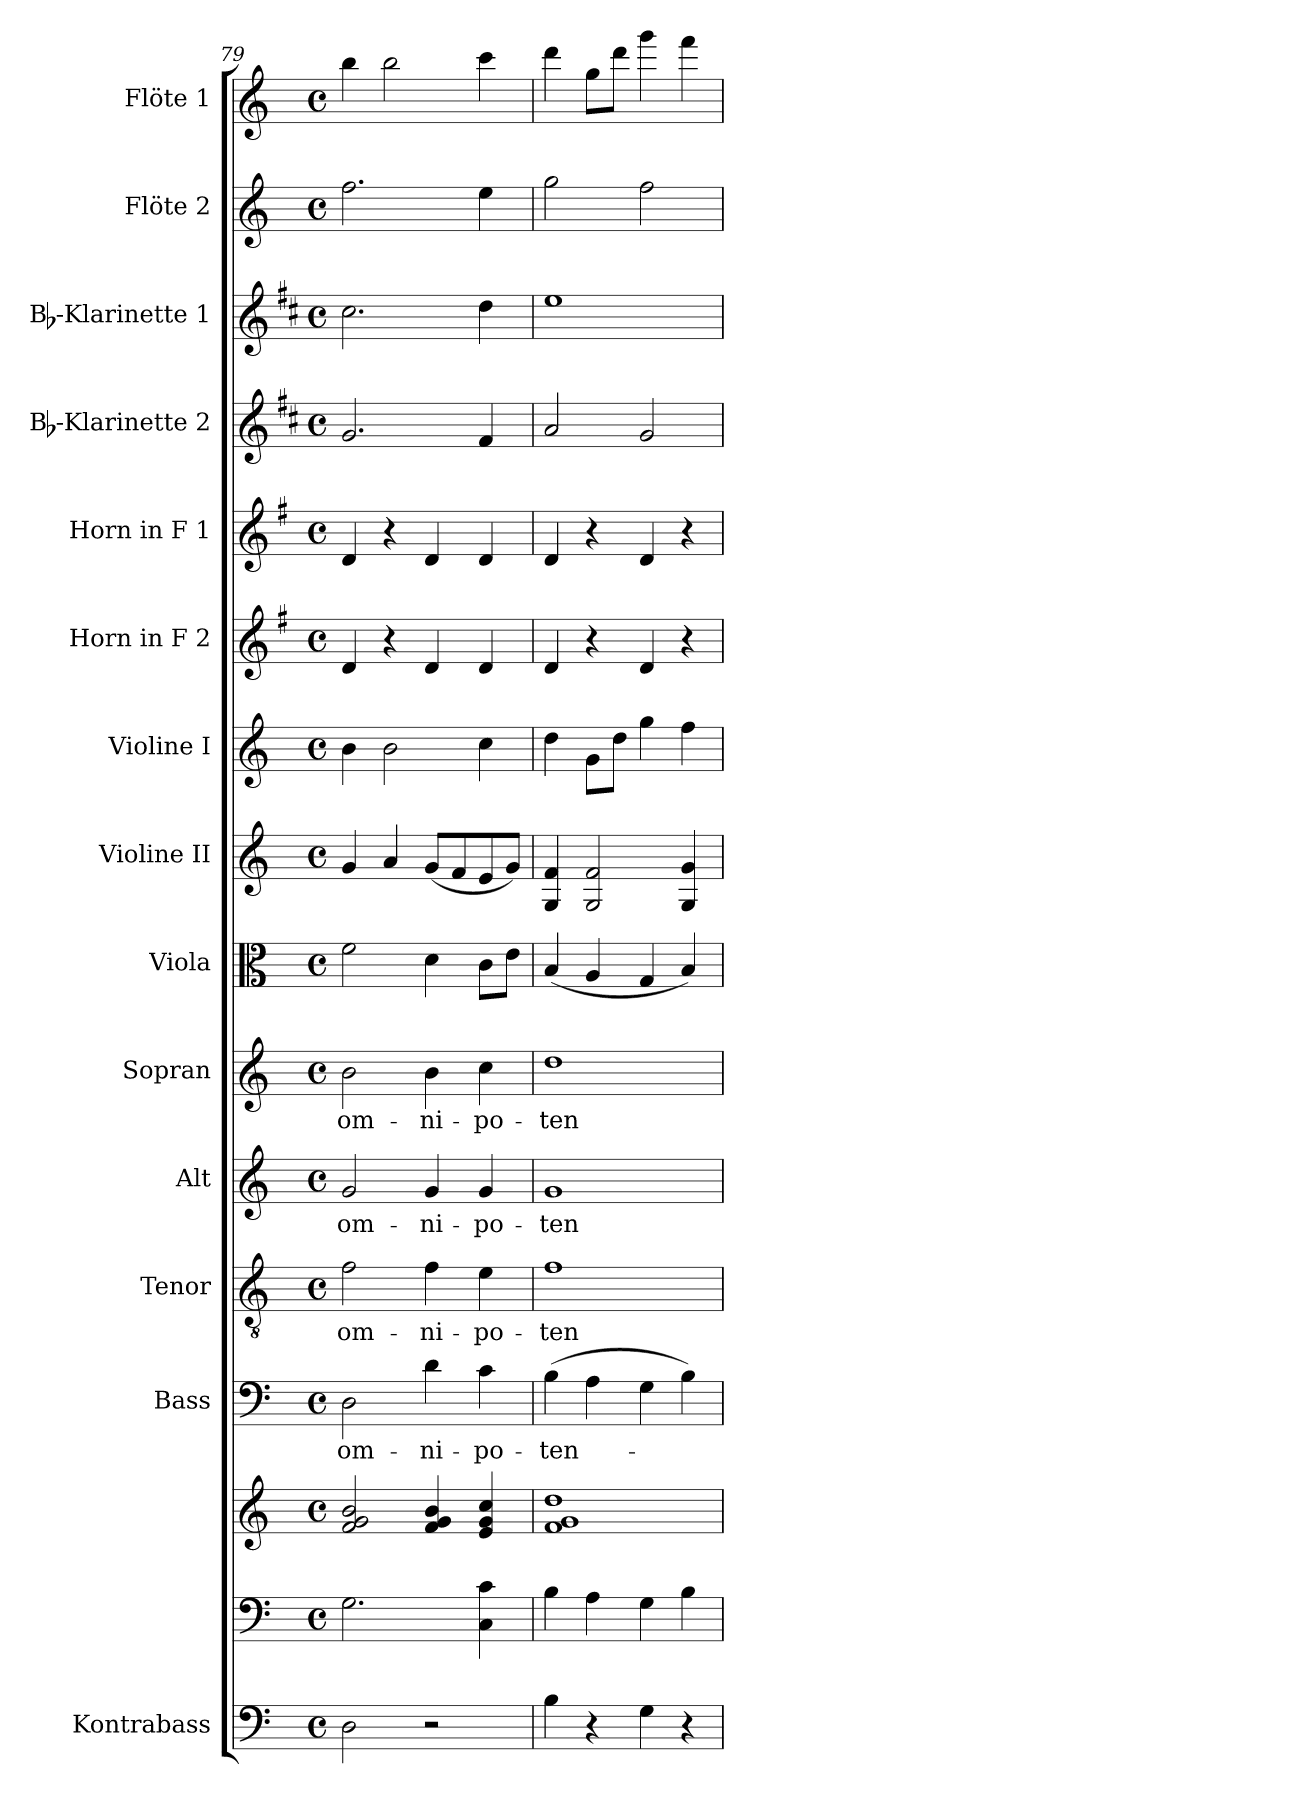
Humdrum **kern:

**kern	**kern	**kern	**kern	**text	**kern	**text	**kern	**text	**kern	**text	**kern	**kern	**kern	**kern	**kern	**kern	**kern	**kern	**kern
*part15	*part14	*part14	*part13	*part13	*part12	*part12	*part11	*part11	*part10	*part10	*part9	*part8	*part7	*part6	*part5	*part4	*part3	*part2	*part1
*staff16	*staff15	*staff14	*staff13	*staff13	*staff12	*staff12	*staff11	*staff11	*staff10	*staff10	*staff9	*staff8	*staff7	*staff6	*staff5	*staff4	*staff3	*staff2	*staff1
*I"Kontrabass	*	*	*I"Bass	*	*I"Tenor	*	*I"Alt	*	*I"Sopran	*	*I"Viola	*I"Violine II	*I"Violine I	*I"Horn in F 2	*I"Horn in F 1	*I"Bb-Klarinette 2	*I"Bb-Klarinette 1	*I"Flöte 2	*I"Flöte 1
*I'Kb.	*	*	*I'B.	*	*I'T.	*	*I'A.	*	*I'S.	*	*I'Vla.	*I'Vl. II	*I'Vl. I	*I'Horn 2	*I'Horn 1	*I'Bb Kl. 2	*I'Bb Kl. 1	*I'Fl. 2	*I'Fl. 1
*clefF4	*clefF4	*clefG2	*clefF4	*	*clefGv2	*	*clefG2	*	*clefG2	*	*clefC3	*clefG2	*clefG2	*clefG2	*clefG2	*clefG2	*clefG2	*clefG2	*clefG2
*ITrd7c12	*	*	*	*	*	*	*	*	*	*	*	*	*	*ITrd4c7	*ITrd4c7	*ITrd1c2	*ITrd1c2	*	*
*k[]	*k[]	*k[]	*k[]	*	*k[]	*	*k[]	*	*k[]	*	*k[]	*k[]	*k[]	*k[]	*k[]	*k[]	*k[]	*k[]	*k[]
*C:	*C:	*C:	*C:	*	*C:	*	*C:	*	*C:	*	*C:	*C:	*C:	*C:	*C:	*C:	*C:	*C:	*C:
*M4/4	*M4/4	*M4/4	*M4/4	*	*M4/4	*	*M4/4	*	*M4/4	*	*M4/4	*M4/4	*M4/4	*M4/4	*M4/4	*M4/4	*M4/4	*M4/4	*M4/4
*met(c)	*met(c)	*met(c)	*met(c)	*	*met(c)	*	*met(c)	*	*met(c)	*	*met(c)	*met(c)	*met(c)	*met(c)	*met(c)	*met(c)	*met(c)	*met(c)	*met(c)
=79	=79	=79	=79	=79	=79	=79	=79	=79	=79	=79	=79	=79	=79	=79	=79	=79	=79	=79	=79
!	!	!	!	!LO:LY:b	!	!LO:LY:b	!	!LO:LY:b	!	!LO:LY:b	!	!	!	!	!	!	!	!	!
2DD\	2.G\	2f/ 2g/ 2b/	2D\	om-	2f\	om-	2g/	om-	2b\	om-	2f\	4g/	4b\	4G/	4G/	2.f/	2.b\	2.ff\	4bb\
.	.	.	.	.	.	.	.	.	.	.	.	4a/	2b\	4r	4r	.	.	.	2bb\
!	!	!	!	!LO:LY:b	!	!LO:LY:b	!	!LO:LY:b	!	!LO:LY:b	!	!	!	!	!	!	!	!	!
2r	.	4f/ 4g/ 4b/	4d\	-ni-	4f\	-ni-	4g/	-ni-	4b\	-ni-	4d\	(<8g/L	.	4G/	4G/	.	.	.	.
.	.	.	.	.	.	.	.	.	.	.	.	8f/	.	.	.	.	.	.	.
!	!	!	!	!LO:LY:b	!	!LO:LY:b	!	!LO:LY:b	!	!LO:LY:b	!	!	!	!	!	!	!	!	!
.	4C\ 4c\	4e/ 4g/ 4cc/	4c\	-po-	4e\	-po-	4g/	-po-	4cc\	-po-	8c\L	8e/	4cc\	4G/	4G/	4e/	4cc\	4ee\	4ccc\
.	.	.	.	.	.	.	.	.	.	.	8e\J	8g/J)	.	.	.	.	.	.	.
=80	=80	=80	=80	=80	=80	=80	=80	=80	=80	=80	=80	=80	=80	=80	=80	=80	=80	=80	=80
!	!	!	!	!LO:LY:b	!	!LO:LY:b	!	!LO:LY:b	!	!LO:LY:b	!	!	!	!	!	!	!	!	!
4BB\	4B\	1f 1g 1dd	(>4B\	-ten-	1f	-ten-	1g	-ten-	1dd	-ten-	(<4B/	4G/ 4f/	4dd\	4G/	4G/	2g/	1dd	2gg\	4ddd\
4r	4A\	.	4A\	.	.	.	.	.	.	.	4A/	2G/ 2f/	8g\L	4r	4r	.	.	.	8gg\L
.	.	.	.	.	.	.	.	.	.	.	.	.	8dd\J	.	.	.	.	.	8ddd\J
4GG\	4G\	.	4G\	.	.	.	.	.	.	.	4G/	.	4gg\	4G/	4G/	2f/	.	2ff\	4ggg\
4r	4B\	.	4B\)	.	.	.	.	.	.	.	4B/)	4G/ 4g/	4ff\	4r	4r	.	.	.	4fff\
=	=	=	=	=	=	=	=	=	=	=	=	=	=	=	=	=	=	=	=
*-	*-	*-	*-	*-	*-	*-	*-	*-	*-	*-	*-	*-	*-	*-	*-	*-	*-	*-	*-
